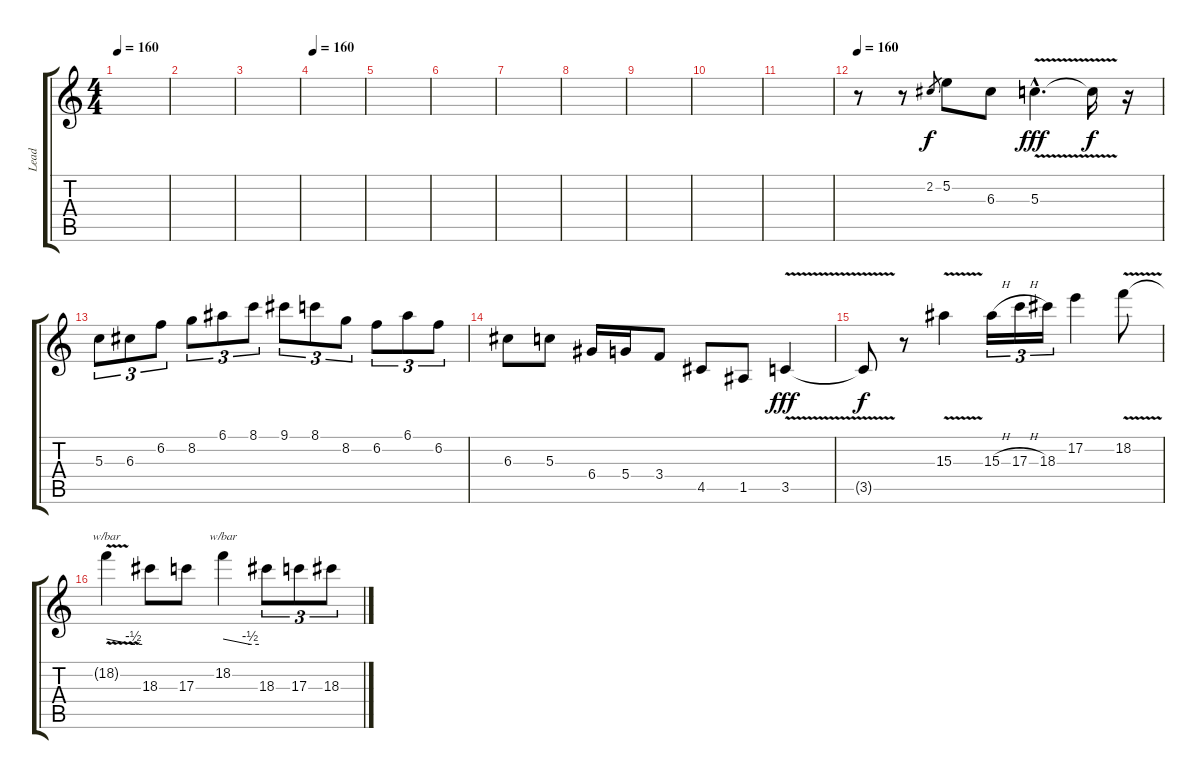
\track ("Lead" "Lead") {instrument overdrivenguitar}
\staff {score tabs}
\tuning (E4 B3 G3 D3 A2 E2) {hide}
\ts (4 4)
\tempo 160
\clef g2
\ks c
|
|
|
\tempo 160
|
|
|
|
|
|
|
|
\tempo 160
r.8 r.8 2.2.8{gr} 5.2.8 6.3.8 5.3{v hac}.4{d dy fff instrument guitarharmonics} 5.3{t}.16{dy f} r.16 |
5.3.8{tu (3 2) instrument overdrivenguitar} 6.3.8{tu (3 2)} 6.2.8{tu (3 2)} 8.2.8{tu (3 2)} 6.1.8{tu (3 2)} 8.1.8{tu (3 2)} 9.1.8{tu (3 2)} 8.1.8{tu (3 2)} 8.2.8{tu (3 2)} 6.2.8{tu (3 2)} 6.1.8{tu (3 2)} 6.2.8{tu (3 2)} |
6.3.8 5.3.8 6.4.16 5.4.16 3.4.8 4.5.8 1.5.8 3.5{v}.4{dy fff instrument guitarharmonics} |
3.5{t}.8{dy f instrument overdrivenguitar} r.8 15.3{v}.4 15.3{h}.16{tu (3 2)} 17.3{h}.16{tu (3 2)} 18.3.16{tu (3 2)} 17.2.4 18.2{v}.8 |
18.2{t}.4{tbe (custom default 0 0 45 -2 60 -2)} 18.3.8 17.3.8 18.2.4{tbe (custom default 0 0 45 -2 60 -2)} 18.3.8{tu (3 2)} 17.3.8{tu (3 2)} 18.3.8{tu (3 2)}
